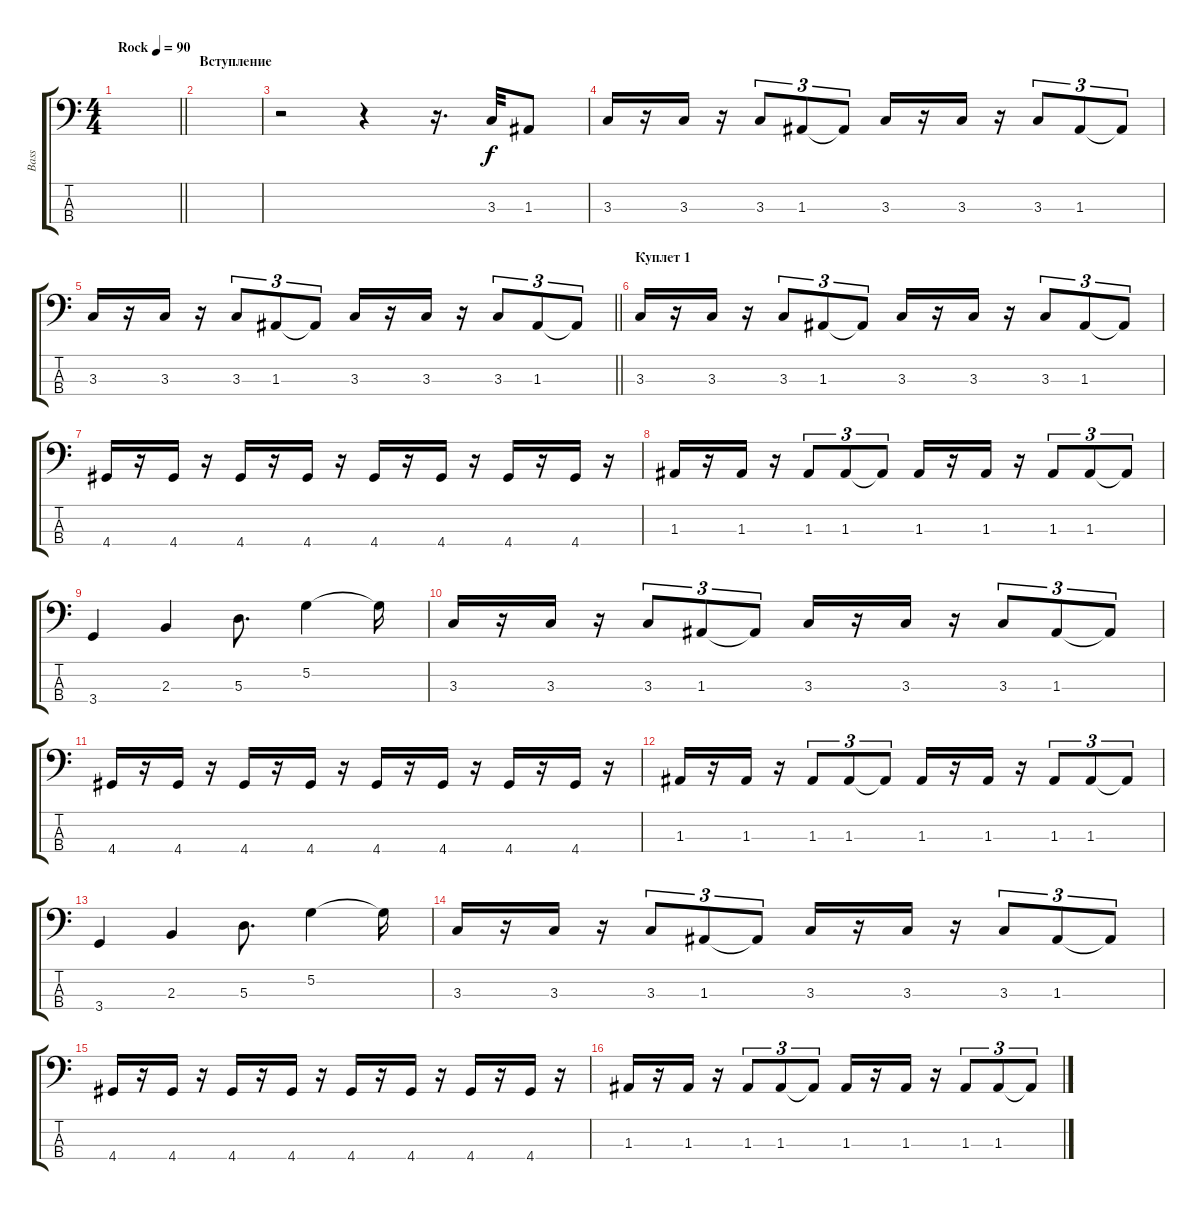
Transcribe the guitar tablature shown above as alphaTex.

\track ("Bass" "Bass") {instrument slapbass2}
\staff {score tabs}
\tuning (G2 D2 A1 E1) {hide}
\ts (4 4)
\tempo (90 "Rock")
\clef f4
\barLineRight lightlight
\ks c
|
\section ("" "Вступление")
|
r.2 r.4 r.16{d} 3.3.32 1.3.8 |
3.3.16 r.16 3.3.16 r.16 3.3.8{tu (3 2)} 1.3.8{tu (3 2)} 1.3{t}.8{tu (3 2)} 3.3.16 r.16 3.3.16 r.16 3.3.8{tu (3 2)} 1.3.8{tu (3 2)} 1.3{t}.8{tu (3 2)} |
\barLineRight lightlight
3.3.16 r.16 3.3.16 r.16 3.3.8{tu (3 2)} 1.3.8{tu (3 2)} 1.3{t}.8{tu (3 2)} 3.3.16 r.16 3.3.16 r.16 3.3.8{tu (3 2)} 1.3.8{tu (3 2)} 1.3{t}.8{tu (3 2)} |
\section ("" "Куплет 1")
3.3.16 r.16 3.3.16 r.16 3.3.8{tu (3 2)} 1.3.8{tu (3 2)} 1.3{t}.8{tu (3 2)} 3.3.16 r.16 3.3.16 r.16 3.3.8{tu (3 2)} 1.3.8{tu (3 2)} 1.3{t}.8{tu (3 2)} |
4.4.16 r.16 4.4.16 r.16 4.4.16 r.16 4.4.16 r.16 4.4.16 r.16 4.4.16 r.16 4.4.16 r.16 4.4.16 r.16 |
1.3.16 r.16 1.3.16 r.16 1.3.8{tu (3 2)} 1.3.8{tu (3 2)} 1.3{t}.8{tu (3 2)} 1.3.16 r.16 1.3.16 r.16 1.3.8{tu (3 2)} 1.3.8{tu (3 2)} 1.3{t}.8{tu (3 2)} |
3.4.4 2.3.4 5.3.8{d} 5.2.4 5.2{t}.16 |
3.3.16 r.16 3.3.16 r.16 3.3.8{tu (3 2)} 1.3.8{tu (3 2)} 1.3{t}.8{tu (3 2)} 3.3.16 r.16 3.3.16 r.16 3.3.8{tu (3 2)} 1.3.8{tu (3 2)} 1.3{t}.8{tu (3 2)} |
4.4.16 r.16 4.4.16 r.16 4.4.16 r.16 4.4.16 r.16 4.4.16 r.16 4.4.16 r.16 4.4.16 r.16 4.4.16 r.16 |
1.3.16 r.16 1.3.16 r.16 1.3.8{tu (3 2)} 1.3.8{tu (3 2)} 1.3{t}.8{tu (3 2)} 1.3.16 r.16 1.3.16 r.16 1.3.8{tu (3 2)} 1.3.8{tu (3 2)} 1.3{t}.8{tu (3 2)} |
3.4.4 2.3.4 5.3.8{d} 5.2.4 5.2{t}.16 |
3.3.16 r.16 3.3.16 r.16 3.3.8{tu (3 2)} 1.3.8{tu (3 2)} 1.3{t}.8{tu (3 2)} 3.3.16 r.16 3.3.16 r.16 3.3.8{tu (3 2)} 1.3.8{tu (3 2)} 1.3{t}.8{tu (3 2)} |
4.4.16 r.16 4.4.16 r.16 4.4.16 r.16 4.4.16 r.16 4.4.16 r.16 4.4.16 r.16 4.4.16 r.16 4.4.16 r.16 |
1.3.16 r.16 1.3.16 r.16 1.3.8{tu (3 2)} 1.3.8{tu (3 2)} 1.3{t}.8{tu (3 2)} 1.3.16 r.16 1.3.16 r.16 1.3.8{tu (3 2)} 1.3.8{tu (3 2)} 1.3{t}.8{tu (3 2)}
